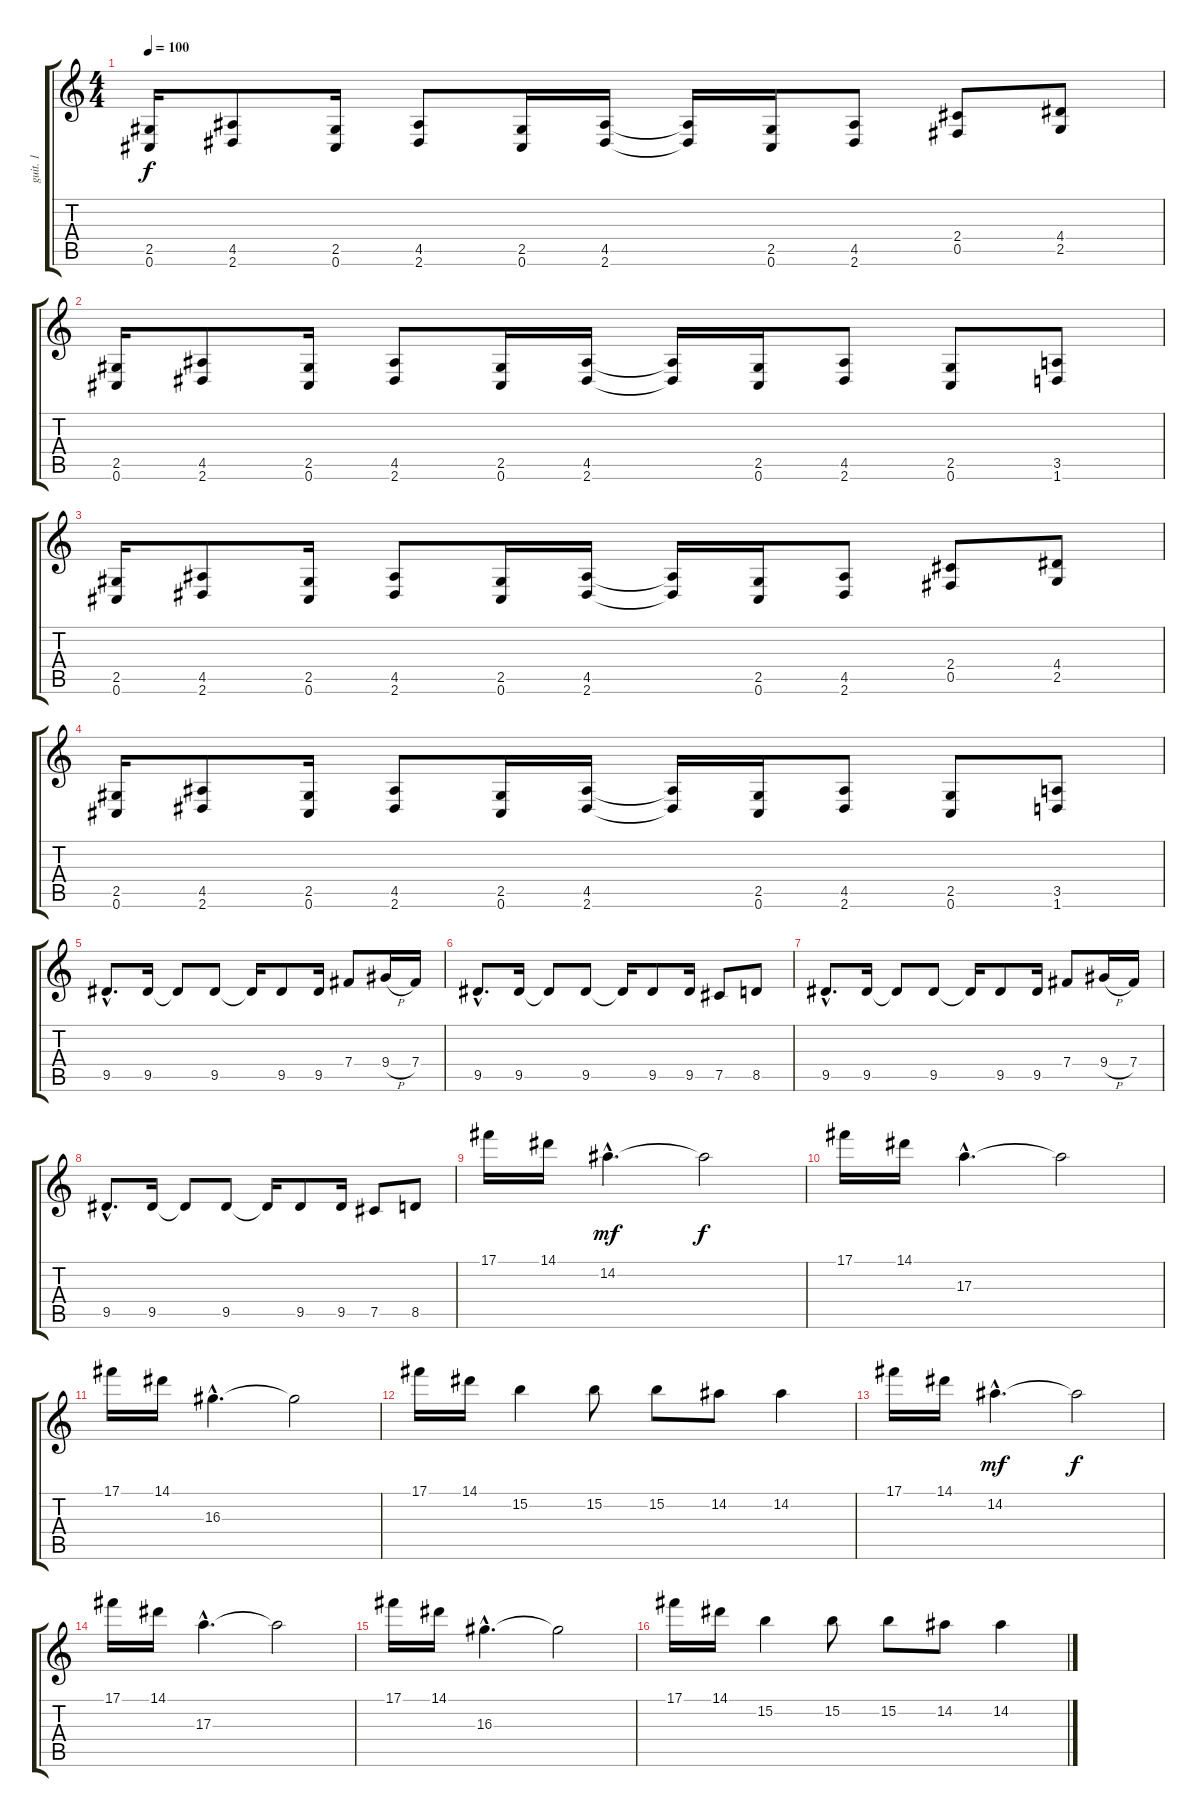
\track ("guit. 1" "guit. 1") {instrument overdrivenguitar}
\staff {score tabs}
\tuning (Db4 Ab3 E3 B2 Gb2 Db2) {hide}
\ts (4 4)
\tempo 100
\clef g2
\ks c
(2.5 0.6).16{dy f} (4.5 2.6).8 (2.5 0.6).16 (4.5 2.6).8 (2.5 0.6).16 (4.5 2.6).16 (4.5{t} 2.6{t}).16 (2.5 0.6).16 (4.5 2.6).8 (2.4 0.5).8 (4.4 2.5).8 |
(2.5 0.6).16 (4.5 2.6).8 (2.5 0.6).16 (4.5 2.6).8 (2.5 0.6).16 (4.5 2.6).16 (4.5{t} 2.6{t}).16 (2.5 0.6).16 (4.5 2.6).8 (2.5 0.6).8 (3.5 1.6).8 |
(2.5 0.6).16 (4.5 2.6).8 (2.5 0.6).16 (4.5 2.6).8 (2.5 0.6).16 (4.5 2.6).16 (4.5{t} 2.6{t}).16 (2.5 0.6).16 (4.5 2.6).8 (2.4 0.5).8 (4.4 2.5).8 |
(2.5 0.6).16 (4.5 2.6).8 (2.5 0.6).16 (4.5 2.6).8 (2.5 0.6).16 (4.5 2.6).16 (4.5{t} 2.6{t}).16 (2.5 0.6).16 (4.5 2.6).8 (2.5 0.6).8 (3.5 1.6).8 |
9.5{hac}.8{d instrument distortionguitar} 9.5.16 9.5{t}.8 9.5.8 9.5{t}.16 9.5.8 9.5.16 7.4.8 9.4{h}.16 7.4.16 |
9.5{hac}.8{d} 9.5.16 9.5{t}.8 9.5.8 9.5{t}.16 9.5.8 9.5.16 7.5.8 8.5.8 |
9.5{hac}.8{d} 9.5.16 9.5{t}.8 9.5.8 9.5{t}.16 9.5.8 9.5.16 7.4.8 9.4{h}.16 7.4.16 |
9.5{hac}.8{d} 9.5.16 9.5{t}.8 9.5.8 9.5{t}.16 9.5.8 9.5.16 7.5.8 8.5.8 |
17.1.16{instrument overdrivenguitar} 14.1.16 14.2{hac}.4{d dy mf} 14.2{t}.2{dy f} |
17.1.16 14.1.16 17.3{hac}.4{d} 17.3{t}.2 |
17.1.16 14.1.16 16.3{hac}.4{d} 16.3{t}.2 |
17.1.16 14.1.16 15.2.4 15.2.8 15.2.8 14.2.8 14.2.4 |
17.1.16{instrument overdrivenguitar} 14.1.16 14.2{hac}.4{d dy mf} 14.2{t}.2{dy f} |
17.1.16 14.1.16 17.3{hac}.4{d} 17.3{t}.2 |
17.1.16 14.1.16 16.3{hac}.4{d} 16.3{t}.2 |
17.1.16 14.1.16 15.2.4 15.2.8 15.2.8 14.2.8 14.2.4
